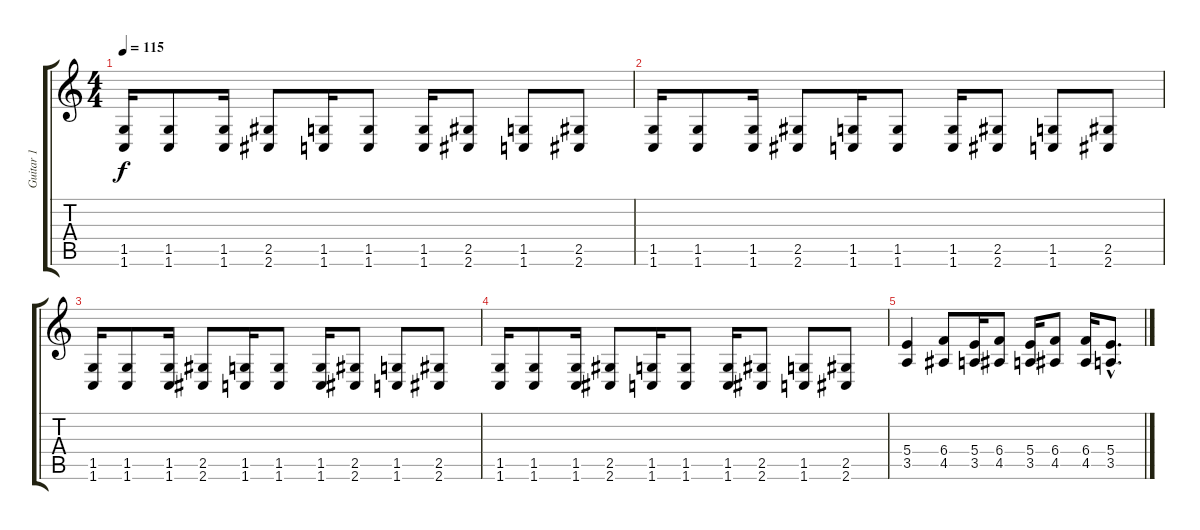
\track ("Guitar 1" "Guitar 1") {instrument distortionguitar}
\staff {score tabs}
\tuning (Db4 Ab3 E3 B2 Gb2 B1) {hide}
\ts (4 4)
\tempo 115
\clef g2
\ks c
(1.5 1.6).16{dy f} (1.5 1.6).8 (1.5 1.6).16 (2.5 2.6).8 (1.5 1.6).16 (1.5 1.6).8 (1.5 1.6).16 (2.5 2.6).8 (1.5 1.6).8 (2.5 2.6).8 |
(1.5 1.6).16 (1.5 1.6).8 (1.5 1.6).16 (2.5 2.6).8 (1.5 1.6).16 (1.5 1.6).8 (1.5 1.6).16 (2.5 2.6).8 (1.5 1.6).8 (2.5 2.6).8 |
(1.5 1.6).16 (1.5 1.6).8 (1.5 1.6).16 (2.5 2.6).8 (1.5 1.6).16 (1.5 1.6).8 (1.5 1.6).16 (2.5 2.6).8 (1.5 1.6).8 (2.5 2.6).8 |
(1.5 1.6).16 (1.5 1.6).8 (1.5 1.6).16 (2.5 2.6).8 (1.5 1.6).16 (1.5 1.6).8 (1.5 1.6).16 (2.5 2.6).8 (1.5 1.6).8 (2.5 2.6).8 |
(5.4 3.5).4 (6.4 4.5).8 (5.4 3.5).16 (6.4 4.5).8 (5.4 3.5).16 (6.4 4.5).8 (6.4 4.5).16 (5.4{hac} 3.5{hac}).8{d}
